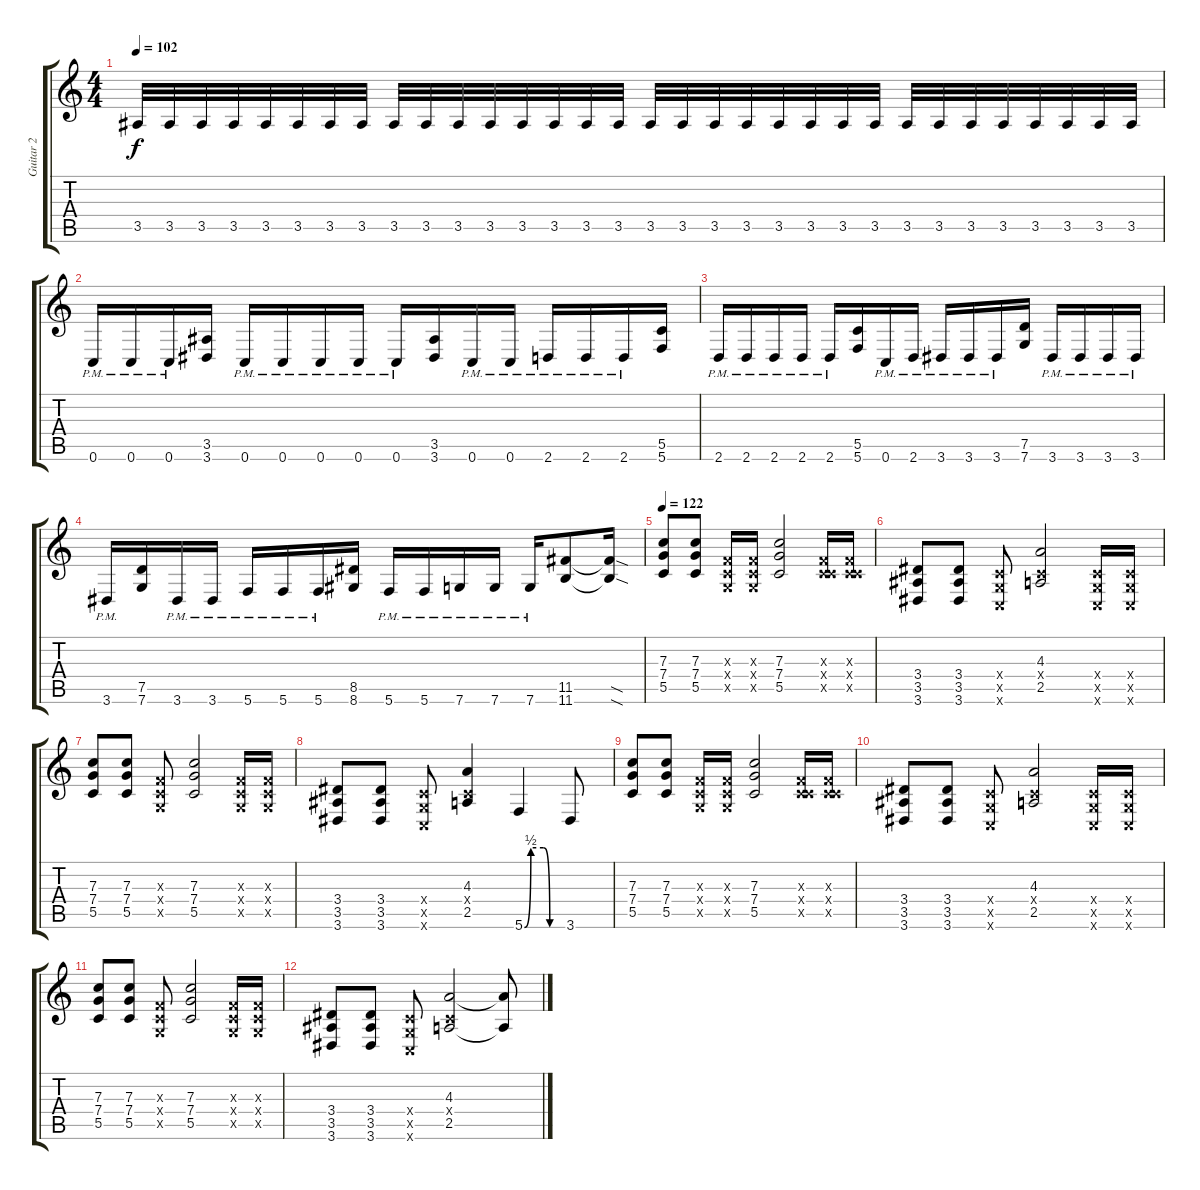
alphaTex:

\track ("Guitar 2" "Guitar 2") {instrument distortionguitar}
\staff {score tabs}
\tuning (D4 A3 F3 C3 G2 C2) {hide}
\ts (4 4)
\tempo 102
\clef g2
\ks c
3.5.32{dy f} 3.5.32 3.5.32 3.5.32 3.5.32 3.5.32 3.5.32 3.5.32 3.5.32 3.5.32 3.5.32 3.5.32 3.5.32 3.5.32 3.5.32 3.5.32 3.5.32 3.5.32 3.5.32 3.5.32 3.5.32 3.5.32 3.5.32 3.5.32 3.5.32 3.5.32 3.5.32 3.5.32 3.5.32 3.5.32 3.5.32 3.5.32 |
0.6{pm}.16 0.6{pm}.16 0.6{pm}.16 (3.5 3.6).16 0.6{pm}.16 0.6{pm}.16 0.6{pm}.16 0.6{pm}.16 0.6{pm}.16 (3.5 3.6).16 0.6{pm}.16 0.6{pm}.16 2.6{pm}.16 2.6{pm}.16 2.6{pm}.16 (5.5 5.6).16 |
2.6{pm}.16 2.6{pm}.16 2.6{pm}.16 2.6{pm}.16 2.6{pm}.16 (5.5 5.6).16 0.6{pm}.16 2.6{pm}.16 3.6{pm}.16 3.6{pm}.16 3.6{pm}.16 (7.5 7.6).16 3.6{pm}.16 3.6{pm}.16 3.6{pm}.16 3.6{pm}.16 |
3.6{pm}.16 (7.5 7.6).16 3.6{pm}.16 3.6{pm}.16 5.6{pm}.16 5.6{pm}.16 5.6{pm}.16 (8.5 8.6).16 5.6{pm}.16 5.6{pm}.16 7.6{pm}.16 7.6{pm}.16 7.6{pm}.16 (11.5 11.6).8 (11.5{sod t} 11.6{sod t}).16 |
\tempo 122
(7.3 7.4 5.5).8 (7.3 7.4 5.5).8 (0.3{x} 0.4{x} 0.5{x}).16 (0.3{x} 0.4{x} 0.5{x}).16 (7.3 7.4 5.5).2 (0.3{x} 0.4{x} 5.5{x}).16 (0.3{x} 0.4{x} 5.5{x}).16 |
(3.4 3.5 3.6).8 (3.4 3.5 3.6).8 (0.4{x} 0.5{x} 0.6{x}).8 (4.3 0.4{x} 2.5).2 (0.4{x} 0.5{x} 0.6{x}).16 (0.4{x} 0.5{x} 0.6{x}).16 |
(7.3 7.4 5.5).8 (7.3 7.4 5.5).8 (0.3{x} 0.4{x} 0.5{x}).8 (7.3 7.4 5.5).2 (0.3{x} 0.4{x} 0.5{x}).16 (0.3{x} 0.4{x} 0.5{x}).16 |
(3.4 3.5 3.6).8 (3.4 3.5 3.6).8 (0.4{x} 0.5{x} 0.6{x}).8 (4.3 0.4{x} 2.5).4 5.6{be (custom 0 0 10 2 30 2 40 0 60 0)}.4 3.6.8 |
(7.3 7.4 5.5).8 (7.3 7.4 5.5).8 (0.3{x} 0.4{x} 0.5{x}).16 (0.3{x} 0.4{x} 0.5{x}).16 (7.3 7.4 5.5).2 (0.3{x} 0.4{x} 5.5{x}).16 (0.3{x} 0.4{x} 5.5{x}).16 |
(3.4 3.5 3.6).8 (3.4 3.5 3.6).8 (0.4{x} 0.5{x} 0.6{x}).8 (4.3 0.4{x} 2.5).2 (0.4{x} 0.5{x} 0.6{x}).16 (0.4{x} 0.5{x} 0.6{x}).16 |
(7.3 7.4 5.5).8 (7.3 7.4 5.5).8 (0.3{x} 0.4{x} 0.5{x}).8 (7.3 7.4 5.5).2 (0.3{x} 0.4{x} 0.5{x}).16 (0.3{x} 0.4{x} 0.5{x}).16 |
(3.4 3.5 3.6).8 (3.4 3.5 3.6).8 (0.4{x} 0.5{x} 0.6{x}).8 (4.3 0.4{x} 2.5).2 (4.3{t} 2.5{t}).8
